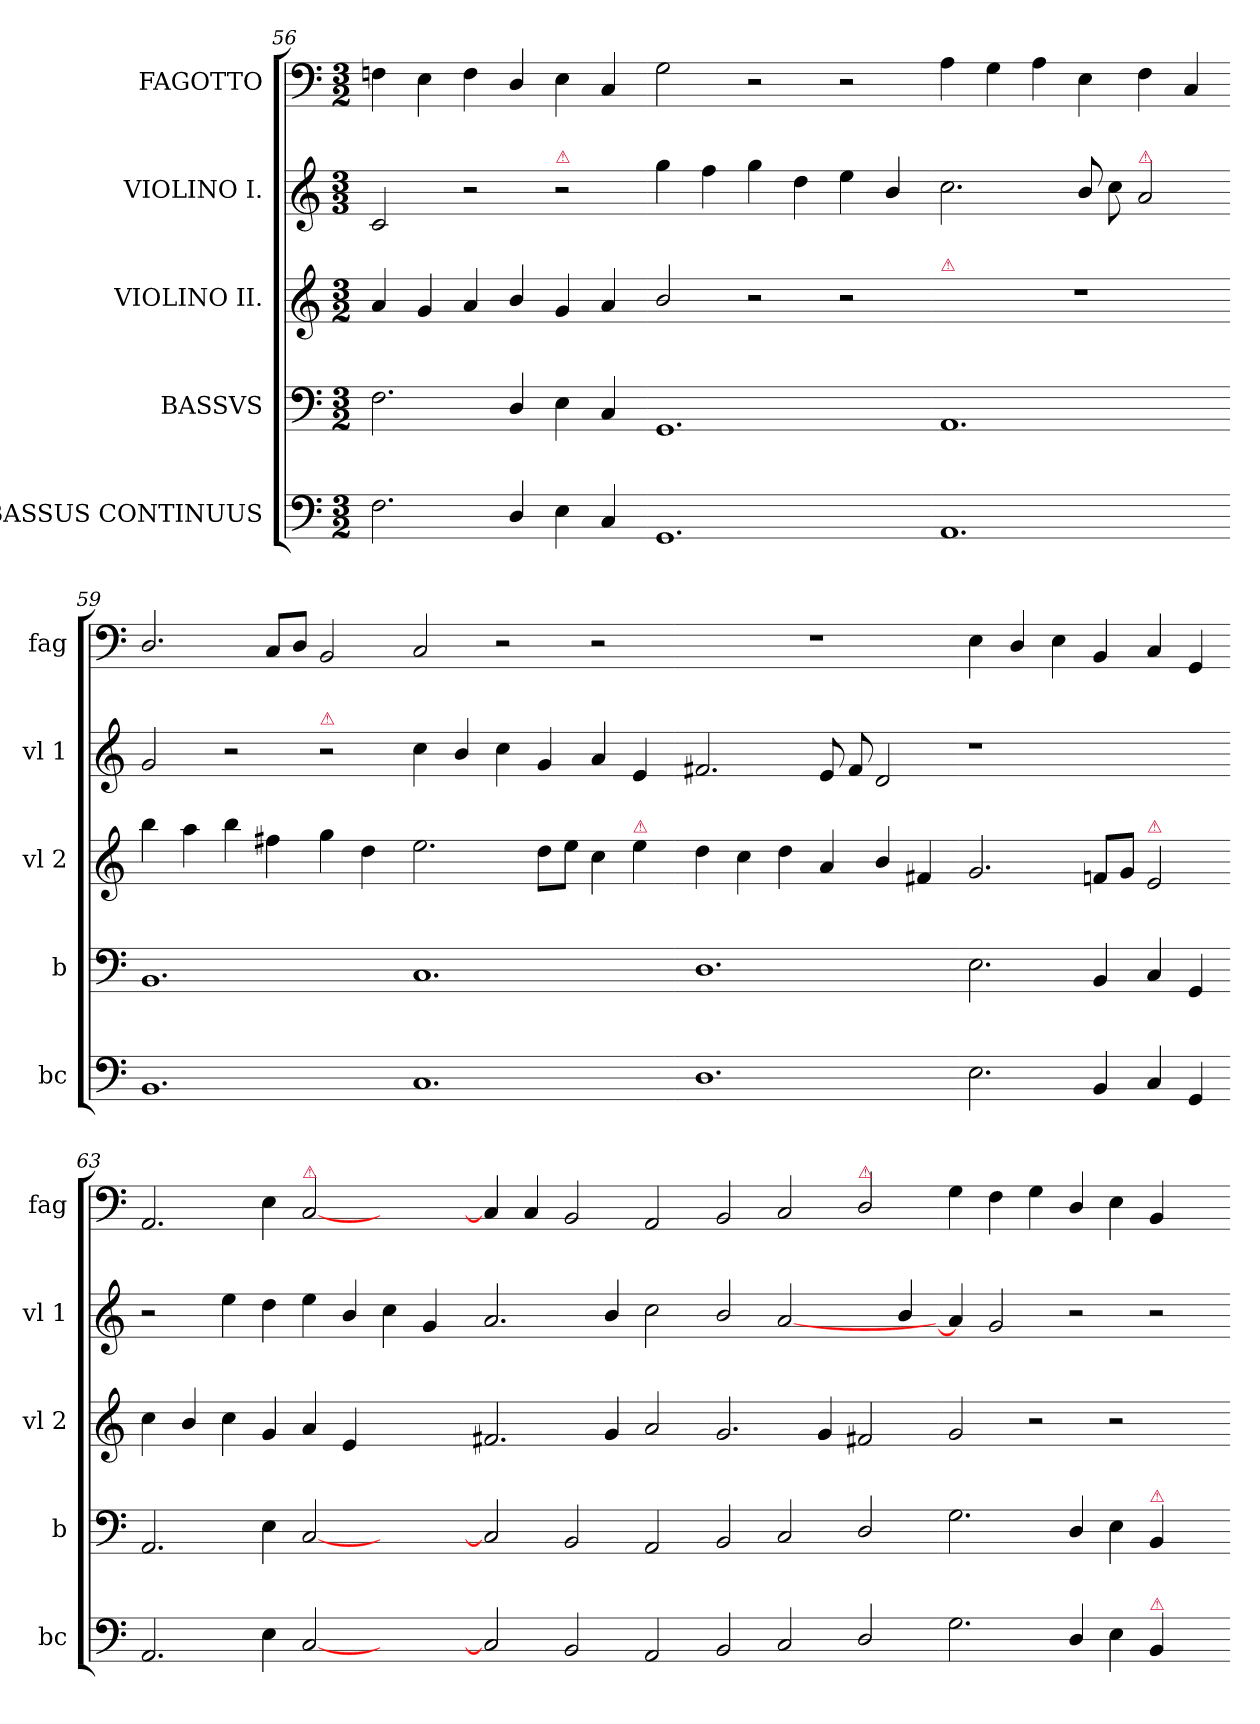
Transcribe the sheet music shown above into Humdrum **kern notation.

**kern	**kern	**kern	**kern	**kern
*part5	*part4	*part3	*part2	*part1
*staff5	*staff4	*staff3	*staff2	*staff1
*I"BASSUS CONTINUUS	*I"BASSVS	*I"VIOLINO II.	*I"VIOLINO I.	*I"FAGOTTO
*I'bc	*I'b	*I'vl 2	*I'vl 1	*I'fag
*clefF4	*clefF4	*clefG2	*clefG2	*clefF4
*k[]	*k[]	*k[]	*k[]	*k[]
*C:	*C:	*C:	*C:	*C:
*M3/2	*M3/2	*M3/2	*M3/3	*M3/2
=56	=56	=56	=56	=56
2.F\	2.F\	4a/	2c/	4Fn\
.	.	4g/	.	4E\
.	.	4a/	2r	4F\
4D/	4D/	4b/	.	4D/
!	!	!	!LO:TX:a:color=crimson:t=⚠	!
4E\	4E\	4g/	2r	4E\
4C/	4C/	4a/	.	4C/
=57-	=57-	=57-	=57-	=57-
1.GG	1.GG	2b/	4gg\	2G\
.	.	.	4ff\	.
.	.	2r	4gg\	2r
.	.	.	4dd\	.
.	.	2r	4ee\	2r
.	.	.	4b/	.
=58-	=58-	=58-	=58-	=58-
!	!	!LO:TX:a:color=crimson:t=⚠	!	!
1.AA	1.AA	1.r	2.cc\	4A\
.	.	.	.	4G\
.	.	.	.	4A\
.	.	.	8b/	4E\
.	.	.	8cc\	.
!	!	!	!LO:TX:a:color=crimson:t=⚠	!
.	.	.	2a/	4F\
.	.	.	.	4C/
=59-	=59-	=59-	=59-	=59-
1.BB	1.BB	4bb\	2g/	2.D/
.	.	4aa\	.	.
.	.	4bb\	2r	.
.	.	4ff#X\	.	8C/L
.	.	.	.	8D/J
!	!	!	!LO:TX:a:color=crimson:t=⚠	!
.	.	4gg\	2r	2BB/
.	.	4dd\	.	.
=60-	=60-	=60-	=60-	=60-
1.C	1.C	2.ee\	4cc\	2C/
.	.	.	4b/	.
.	.	.	4cc\	2r
.	.	8dd\L	4g/	.
.	.	8ee\J	.	.
.	.	4cc\	4a/	2r
!	!	!LO:TX:a:color=crimson:t=⚠	!	!
.	.	4ee\	4e/	.
=61-	=61-	=61-	=61-	=61-
1.D	1.D	4dd\	2.f#X/	1.r
.	.	4cc\	.	.
.	.	4dd\	.	.
.	.	4a/	8e/	.
.	.	.	8f#/	.
.	.	4b/	2d/	.
.	.	4f#X/	.	.
=62-	=62-	=62-	=62-	=62-
2.E\	2.E\	2.g/	1r	4E\
.	.	.	.	4D/
.	.	.	.	4E\
4BB/	4BB/	8fn/L	.	4BB/
.	.	8g/J	.	.
!	!	!LO:TX:a:color=crimson:t=⚠	!	!
4C/	4C/	2e/	2ryy	4C/
4GG/	4GG/	.	.	4GG/
=63-	=63-	=63-	=63-	=63-
2.AA/	2.AA/	4cc\	2r	2.AA/
.	.	4b/	.	.
.	.	4cc\	4ee\	.
4E\	4E\	4g/	4dd\	4E\
!	!	!	!	!LO:TX:a:color=crimson:t=⚠
[2C/	[2C/	4a/	4ee\	[2C/
.	.	4e/	4b/	.
2ryy	2ryy	2ryy	4cc\	2ryy
.	.	.	4g/	.
=64-	=64-	=64-	=64-	=64-
2C/]	2C/]	2.f#X/	2.a/	4C/]
.	.	.	.	4C/
2BB/	2BB/	.	.	2BB/
.	.	4g/	4b/	.
2AA/	2AA/	2a/	2cc\	2AA/
=65-	=65-	=65-	=65-	=65-
2BB/	2BB/	2.g/	2b/	2BB/
2C/	2C/	.	[2a/	2C/
.	.	4g/	.	.
!	!	!	!	!LO:TX:a:color=crimson:t=⚠
2D/	2D/	2f#X/	4ryy	2D/
.	.	.	4b/	.
=66-	=66-	=66-	=66-	=66-
2.G\	2.G\	2g/	4a/]	4G\
.	.	.	2g/	4F\
.	.	2r	.	4G\
4D/	4D/	.	2r	4D/
4E\	4E\	2r	.	4E\
!	!LO:TX:a:color=crimson:t=⚠	!	!	!
!LO:TX:a:color=crimson:t=⚠	!	!	!	!
4BB/	4BB/	.	2r	4BB/
4ryy	4ryy	4ryy	.	4ryy
=-	=-	=-	=-	=-
*-	*-	*-	*-	*-
